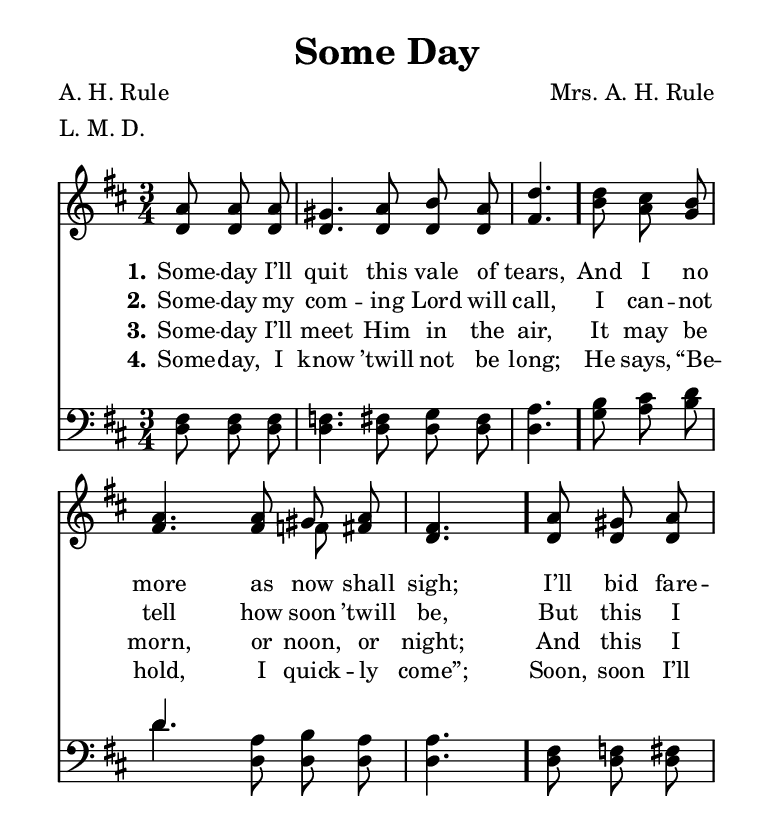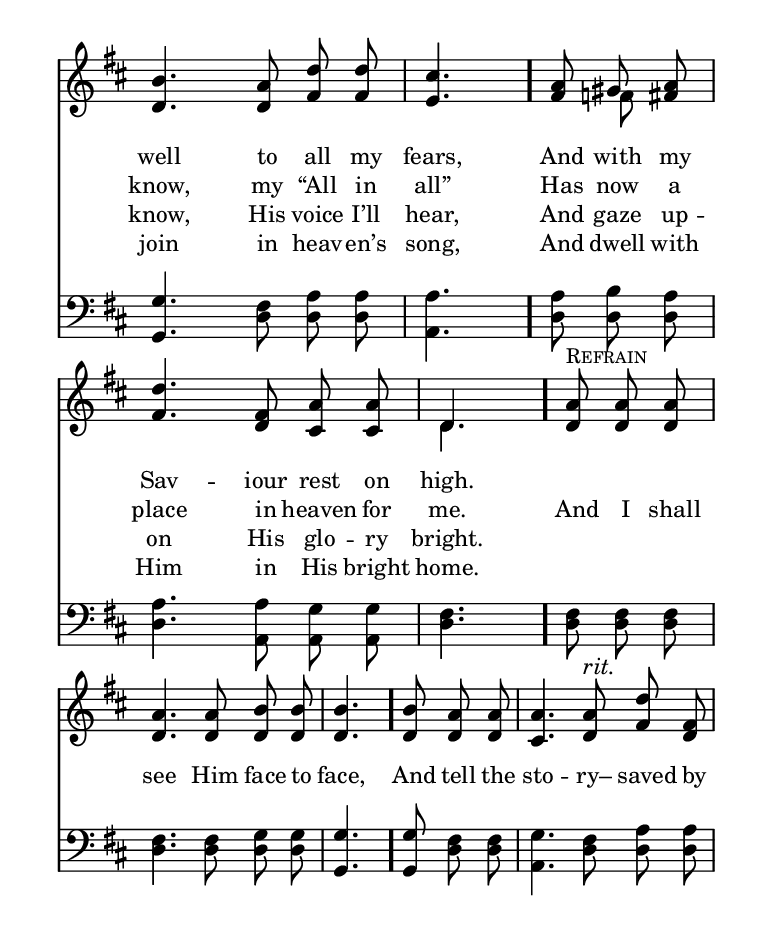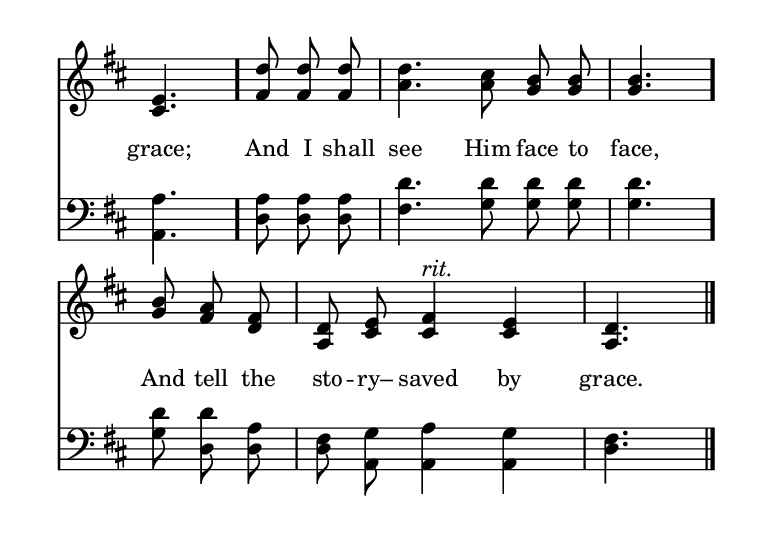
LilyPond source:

\include "common/global.ily"
\paper {
  \include "common/paper.ily"
  ragged-bottom = ##t
  % decrease system-to-system padding to fit onto page with previous score
  system-system-spacing.padding = 0
  system-system-spacing.basic-distance = 0
  markup-system-spacing.padding = 0
  markup-system-spacing.basic-distance = 0
}

\header{
  hymnnumber = "256"
  title = "Some Day"
  tunename = ""
  meter = "L. M. D."
  poet = "A. H. Rule"
  composer = "Mrs. A. H. Rule"
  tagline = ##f
}

global = {
  \include "common/overrides.ily"
  \override Staff.TimeSignature.style = #'numbered
  \time 3/4
  \override Score.MetronomeMark.transparent = ##t % hide all fermata changes too
  \tempo 4=70
  \key d \major
  \partial 4.
  \autoBeamOff
}

patternA = { c8 c c | c4. }
patternB = { c8 c c | c c c4 c | c4. }

notesSoprano = {
\global
\relative c'' {

  \changePitch \patternA { a a a | gis a b a | d }
  \changePitch \patternA { d cis b | a a gis a | fis }
  \changePitch \patternA { a gis a | b a d d | cis }
  \changePitch \patternA { a gis a | d fis, a a | d, } \eogbreak

  << s^\markup { \small \caps "Refrain" }
  \changePitch \patternA { a' a a | a a b b | b } >>
  \changePitch \patternA { b a a | a a^\markup{\italic rit.} d fis, | e }
  \changePitch \patternA { d' d d | d cis b b | b }
  \changePitch \patternB { b a fis | d e fis^\markup{\italic rit.} e | d }

  \bar "|."

}
}

notesAlto = {
\global
\relative e' {

  \changePitch \patternA { d d d | d d d d | fis }
  \changePitch \patternA { b a g | fis fis f fis | d }
  \changePitch \patternA { d d d | d d fis fis | e }
  \changePitch \patternA { fis f fis | fis d cis cis | d }

  \changePitch \patternA { d d d | d d d d | d }
  \changePitch \patternA { d d d | cis d fis d | cis }
  \changePitch \patternA { fis fis fis | a a g g | g }
  \changePitch \patternB { g fis d | a cis cis cis | a }

}
}

notesTenor = {
\global
\relative a {

  \changePitch \patternA { fis fis fis | f fis g fis | a }
  \changePitch \patternA { b cis d | d a b a | a }
  \changePitch \patternA { fis f fis | g fis a a | a }
  \changePitch \patternA { a b a | a a g g | fis }

  \changePitch \patternA { fis fis fis | fis fis g g | g }
  \changePitch \patternA { g fis fis | g fis a a | a }
  \changePitch \patternA { a a a | d d d d | d }
  \changePitch \patternB { d d a | fis g a g | fis }

}
}

notesBass = {
\global
\relative f {

  \changePitch \patternA { d d d | d d d d | d }
  \changePitch \patternA { g a b | d d, d d | d }
  \changePitch \patternA { d d d | g, d' d d | a }
  \changePitch \patternA { d d d | d a a a | d }

  \changePitch \patternA { d d d | d d d d | g, }
  \changePitch \patternA { g d' d | a d d d | a }
  \changePitch \patternA { d d d | fis g g g | g }
  \changePitch \patternB { g d d | d a a a | d }

}
}

Refrain = \lyricmode {

And I shall see Him face to face, \bar "."
And tell the sto -- ry– saved by grace; \bar "."
And I shall see Him face to face, \bar "."
And tell the sto -- ry– saved by grace. \bar "."

}

wordsA = \lyricmode {
\set stanza = "1."

Some -- day I’ll quit this vale of tears, \bar "."
And I no more as now shall sigh; \bar "."
I’ll bid fare -- well to all my fears, \bar "."
And with my Sav -- iour rest on high. \bar "."

}

wordsB = \lyricmode {
\set stanza = "2."

Some -- day my com -- ing Lord will call,
I can -- not tell how soon ’twill be,
But this I know, my “All in all”
Has now a place in heaven for me.

\Refrain

}

wordsC = \lyricmode {
\set stanza = "3."

Some -- day I’ll meet Him in the air,
It may be morn, or noon, or night;
And this I know, His voice I’ll hear,
And gaze up -- on His glo -- ry bright.

}

wordsD = \lyricmode {
\set stanza = "4."

Some -- day, I know ’twill not be long;
He says, “Be -- hold, I quick -- ly come”;
Soon, soon I’ll join in heav -- en’s song,
And dwell with Him in His bright home.

}

\score {
  \context ChoirStaff <<
    \context Staff = upper <<
      \set Staff.autoBeaming = ##f
      \set ChoirStaff.systemStartDelimiter = #'SystemStartBar
      \set ChoirStaff.printPartCombineTexts = ##f
      \partcombine #'(2 . 9) \notesSoprano \notesAlto
      \context NullVoice = sopranos { \voiceOne << \notesSoprano >> }
      \context Lyrics = one   \lyricsto sopranos \wordsA
      \context Lyrics = two   \lyricsto sopranos \wordsB
      \context Lyrics = three \lyricsto sopranos \wordsC
      \context Lyrics = four  \lyricsto sopranos \wordsD
    >>
    \context Staff = men <<
      \set Staff.autoBeaming = ##f
      \clef bass
      \set ChoirStaff.printPartCombineTexts = ##f
      \partcombine #'(2 . 9) \notesTenor \notesBass
    >>
  >>
  \layout {
    \include "common/layout.ily"
  }
  \midi{
    \include "common/midi.ily"
  }
}

\version "2.19.49"  % necessary for upgrading to future LilyPond versions.

% vi:set et ts=2 sw=2 ai nocindent syntax=lilypond:
